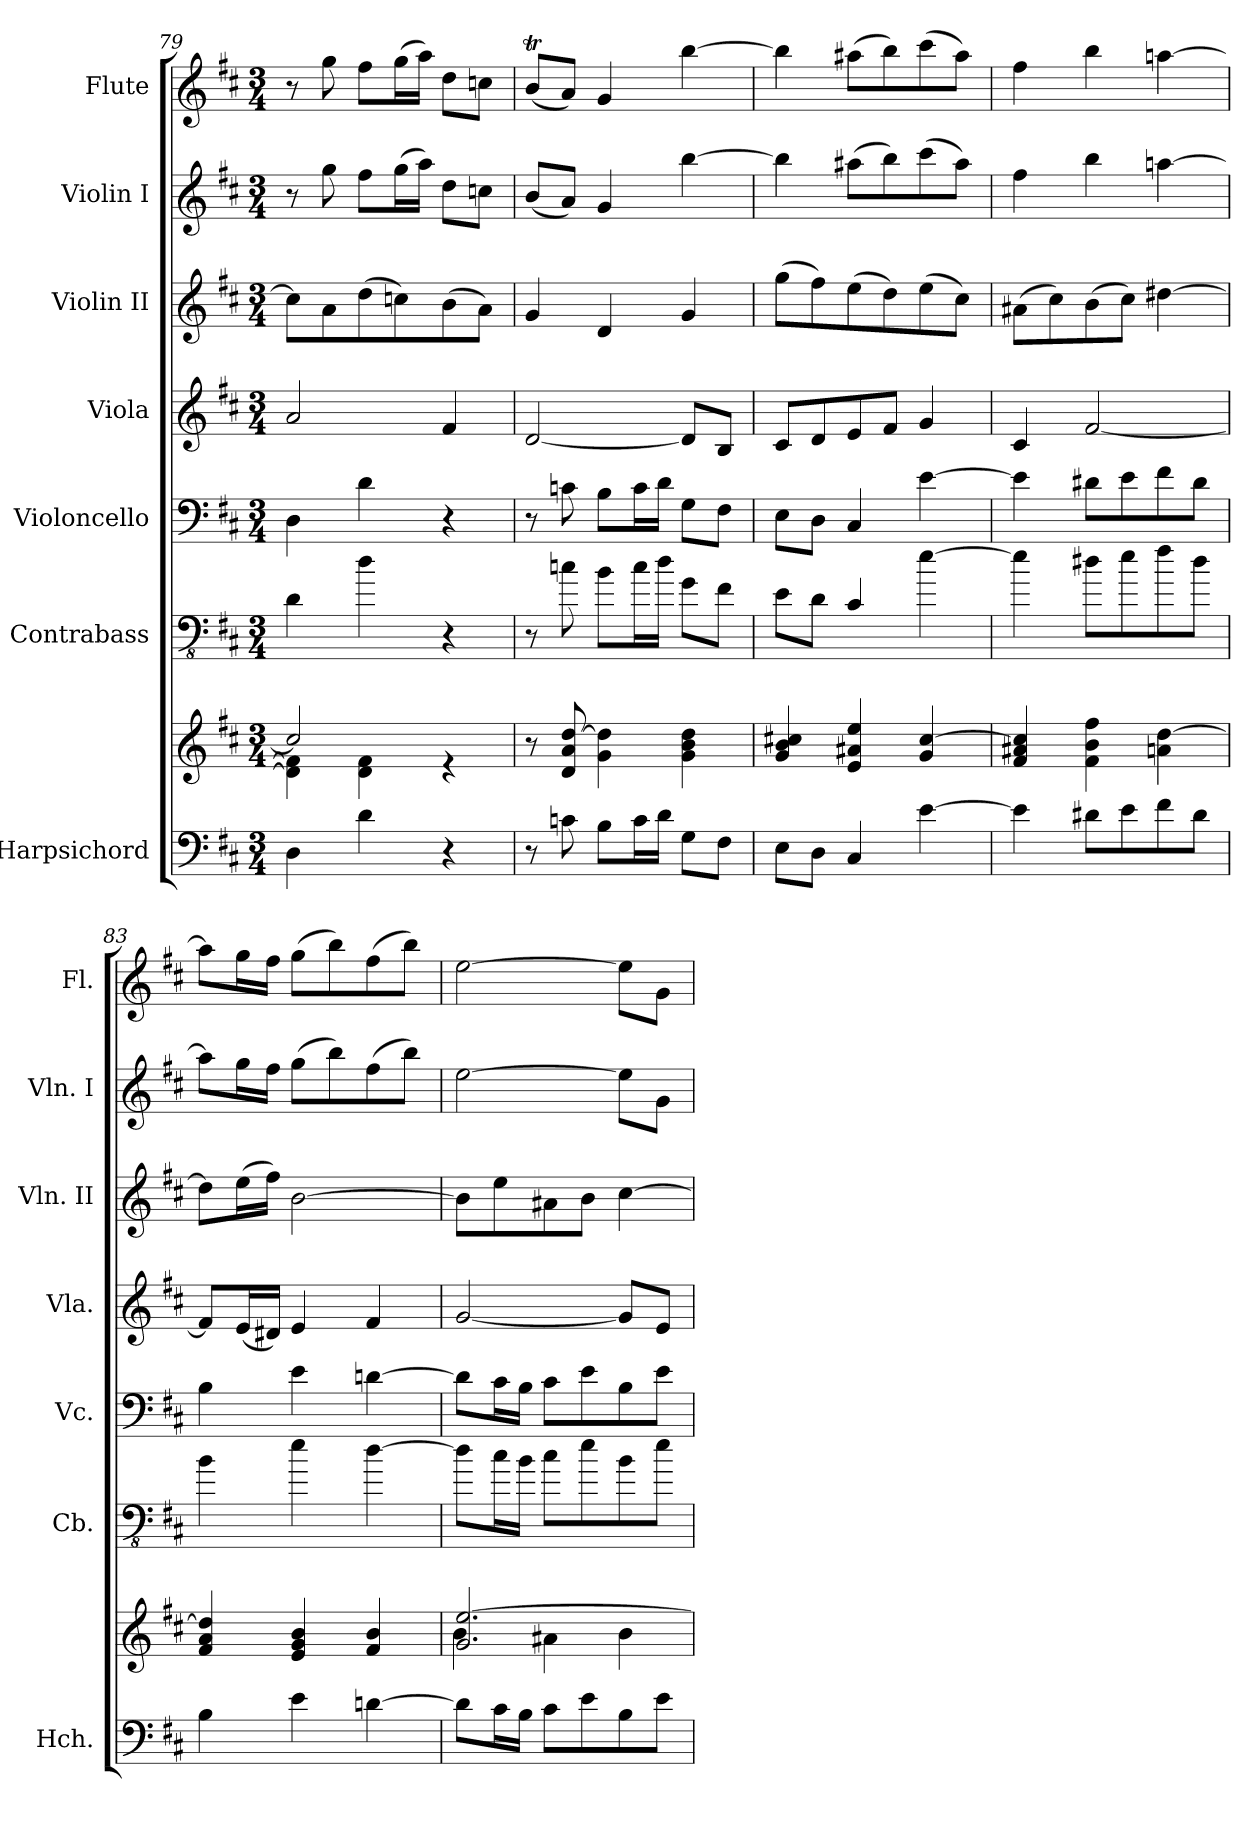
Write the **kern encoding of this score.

**kern	**kern	**kern	**kern	**kern	**kern	**kern	**kern
*part7	*part7	*part6	*part5	*part4	*part3	*part2	*part1
*staff8	*staff7	*staff6	*staff5	*staff4	*staff3	*staff2	*staff1
*I"Harpsichord	*	*I"Contrabass	*I"Violoncello	*I"Viola	*I"Violin II	*I"Violin I	*I"Flute
*I'Hch.	*	*I'Cb.	*I'Vc.	*I'Vla.	*I'Vln. II	*I'Vln. I	*I'Fl.
*clefF4	*clefG2	*clefFv4	*clefF4	*clefG2	*clefG2	*clefG2	*clefG2
*	*	*ITrd7c12	*	*	*	*	*
*k[f#c#]	*k[f#c#]	*k[f#c#]	*k[f#c#]	*k[f#c#]	*k[f#c#]	*k[f#c#]	*k[f#c#]
*M3/4	*M3/4	*M3/4	*M3/4	*M3/4	*M3/4	*M3/4	*M3/4
=79	=79	=79	=79	=79	=79	=79	=79
*	*^	*	*	*	*	*	*
4D\	2cc/]	4d\] 4f#\]	4DD\	4D\	2a/	8cc\L]	8r	8r
.	.	.	.	.	.	8a\	8gg\	8gg\
4d\	.	4d\ 4f#\	4D\	4d\	.	(8dd\	8ff#\L	8ff#\L
.	.	.	.	.	.	8ccn\)	(16gg\L	(16gg\L
.	.	.	.	.	.	.	16aa\JJ)	16aa\JJ)
4r	4re	4ryy	4r	4r	4f#/	(8b\	8dd\L	8dd\L
.	.	.	.	.	.	8a\J)	8ccn\J	8ccn\J
*	*v	*v	*	*	*	*	*	*
!!LO:LB:g=z
=80	=80	=80	=80	=80	=80	=80	=80
8r	8r	8r	8r	[2d/	4g/	(8b/L	(8bT/L
8cn\	8d/ 8a/ [8dd/	8Cn\	8cn\	.	.	8a/J)	8a/J)
8B\L	4g\ 4dd\]	8BB\L	8B\L	.	4d/	4g/	4g/
16c\L	.	16C\L	16c\L	.	.	.	.
16d\JJ	.	16D\JJ	16d\JJ	.	.	.	.
8G\L	4g\ 4b\ 4dd\	8GG\L	8G\L	8d/L]	4g/	[4bb\	[4bb\
8F#\J	.	8FF#\J	8F#\J	8B/J	.	.	.
=81	=81	=81	=81	=81	=81	=81	=81
8E\L	4g/ 4b/ 4cc#X/	8EE\L	8E\L	8c#/L	(8gg\L	4bb\]	4bb\]
8D\J	.	8DD\J	8D\J	8d/	8ff#\)	.	.
4C#/	4e/ 4a#X/ 4ee/	4CC#/	4C#/	8e/	(8ee\	(8aa#X\L	(8aa#X\L
.	.	.	.	8f#/J	8dd\)	8bb\)	8bb\)
[4e\	4g/ [4cc#/	[4E\	[4e\	4g/	(8ee\	(8ccc#\	(8ccc#\
.	.	.	.	.	8cc#\J)	8aa#\J)	8aa#\J)
=82	=82	=82	=82	=82	=82	=82	=82
4e\]	4f#/ 4a#X/ 4cc#/]	4E\]	4e\]	4c#/	(8a#X\L	4ff#\	4ff#\
.	.	.	.	.	8cc#\)	.	.
8d#X\L	4f#\ 4b\ 4ff#\	8D#X\L	8d#X\L	[2f#/	(8b\	4bb\	4bb\
8e\	.	8E\	8e\	.	8cc#\J)	.	.
8f#\	4an\ [4dd\	8F#\	8f#\	.	[4dd#X\	[4aan\	[4aan\
8d#\J	.	8D#\J	8d#\J	.	.	.	.
=83	=83	=83	=83	=83	=83	=83	=83
4B\	4f#/ 4a/ 4dd/]	4BB\	4B\	8f#/L]	8dd#\L]	8aa\L]	8aa\L]
.	.	.	.	(16e/L	(16ee\L	16gg\L	16gg\L
.	.	.	.	16d#X/JJ)	16ff#\JJ)	16ff#\JJ	16ff#\JJ
4e\	4e/ 4g/ 4b/	4E\	4e\	4e/	[2b\	(8gg\L	(8gg\L
.	.	.	.	.	.	8bb\)	8bb\)
[4dn\	4f#/ 4b/	[4D\	[4dn\	4f#/	.	(8ff#\	(8ff#\
.	.	.	.	.	.	8bb\J)	8bb\J)
=84	=84	=84	=84	=84	=84	=84	=84
*	*^	*	*	*	*	*	*
8d\L]	2.g/ [2.ee/	4b\	8D\L]	8d\L]	[2g/	8b\L]	[2ee\	[2ee\
16c#\L	.	.	16C#\L	16c#\L	.	8ee\	.	.
16B\JJ	.	.	16BB\JJ	16B\JJ	.	.	.	.
8c#\L	.	4a#X\	8C#\L	8c#\L	.	8a#X\	.	.
8e\	.	.	8E\	8e\	.	8b\J	.	.
8B\	.	4b\	8BB\	8B\	8g/L]	[4cc#\	8ee\L]	8ee\L]
8e\J	.	.	8E\J	8e\J	8e/J	.	8g\J	8g\J
*	*v	*v	*	*	*	*	*	*
=	=	=	=	=	=	=	=
*-	*-	*-	*-	*-	*-	*-	*-
